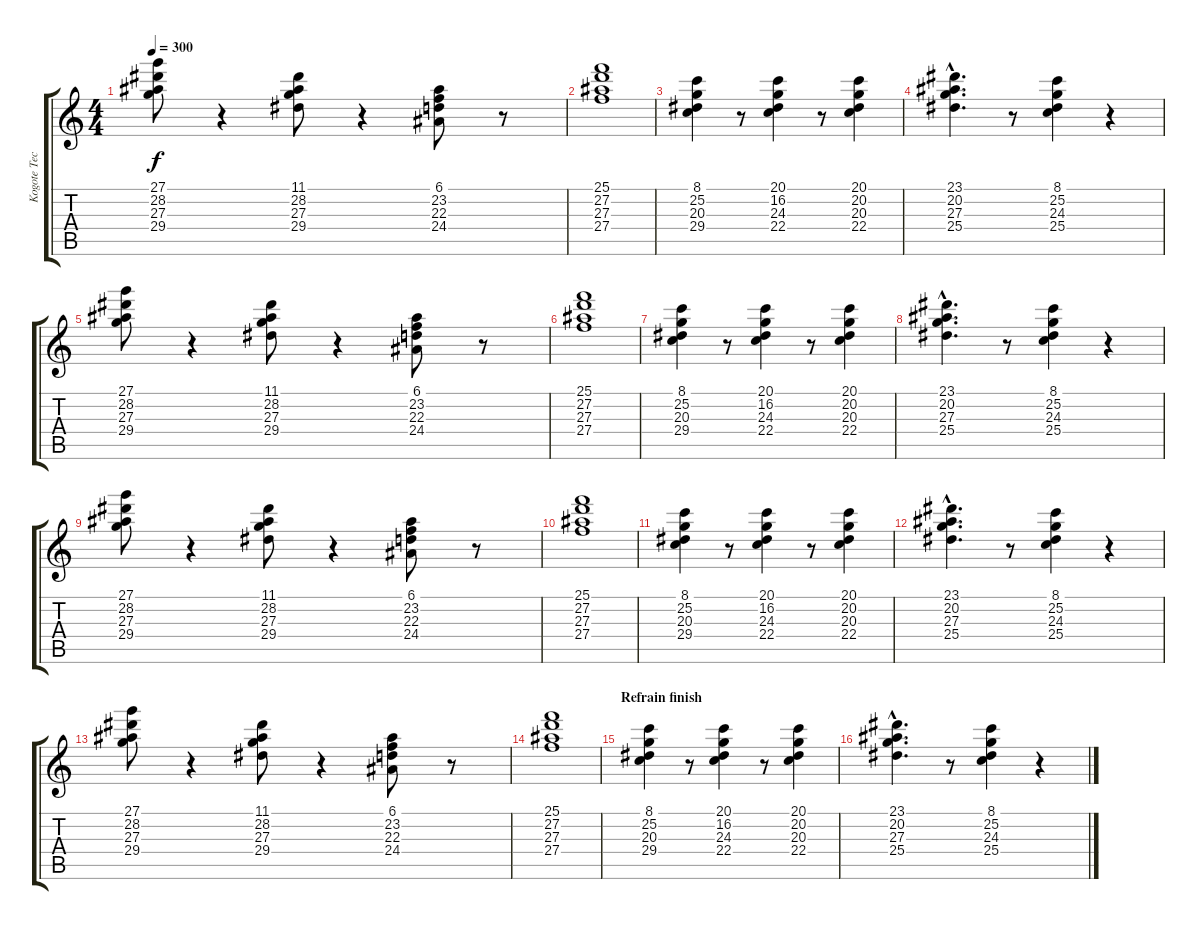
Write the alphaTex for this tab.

\track ("Kogote Teclado" "Kogote Tec") {instrument rockorgan}
\staff {score tabs}
\tuning (E4 B3 G3 D3 A2 E2) {hide}
\ts (4 4)
\tempo 300
\clef g2
\ks c
(27.1 28.2 27.3 29.4).8{dy f} r.4 (11.1 28.2 27.3 29.4).8 r.4 (6.1 23.2 22.3 24.4).8 r.8 |
(25.1 27.2 27.3 27.4).1 |
(8.1 25.2 20.3 29.4).4 r.8 (20.1 16.2 24.3 22.4).4 r.8 (20.1 20.2 20.3 22.4).4 |
(23.1{hac} 20.2{hac} 27.3{hac} 25.4{hac}).4{d} r.8 (8.1 25.2 24.3 25.4).4 r.4 |
(27.1 28.2 27.3 29.4).8 r.4 (11.1 28.2 27.3 29.4).8 r.4 (6.1 23.2 22.3 24.4).8 r.8 |
(25.1 27.2 27.3 27.4).1 |
(8.1 25.2 20.3 29.4).4 r.8 (20.1 16.2 24.3 22.4).4 r.8 (20.1 20.2 20.3 22.4).4 |
(23.1{hac} 20.2{hac} 27.3{hac} 25.4{hac}).4{d} r.8 (8.1 25.2 24.3 25.4).4 r.4 |
(27.1 28.2 27.3 29.4).8 r.4 (11.1 28.2 27.3 29.4).8 r.4 (6.1 23.2 22.3 24.4).8 r.8 |
(25.1 27.2 27.3 27.4).1 |
(8.1 25.2 20.3 29.4).4 r.8 (20.1 16.2 24.3 22.4).4 r.8 (20.1 20.2 20.3 22.4).4 |
(23.1{hac} 20.2{hac} 27.3{hac} 25.4{hac}).4{d} r.8 (8.1 25.2 24.3 25.4).4 r.4 |
(27.1 28.2 27.3 29.4).8 r.4 (11.1 28.2 27.3 29.4).8 r.4 (6.1 23.2 22.3 24.4).8 r.8 |
(25.1 27.2 27.3 27.4).1 |
\section ("" "Refrain finish")
(8.1 25.2 20.3 29.4).4 r.8 (20.1 16.2 24.3 22.4).4 r.8 (20.1 20.2 20.3 22.4).4 |
(23.1{hac} 20.2{hac} 27.3{hac} 25.4{hac}).4{d} r.8 (8.1 25.2 24.3 25.4).4 r.4
